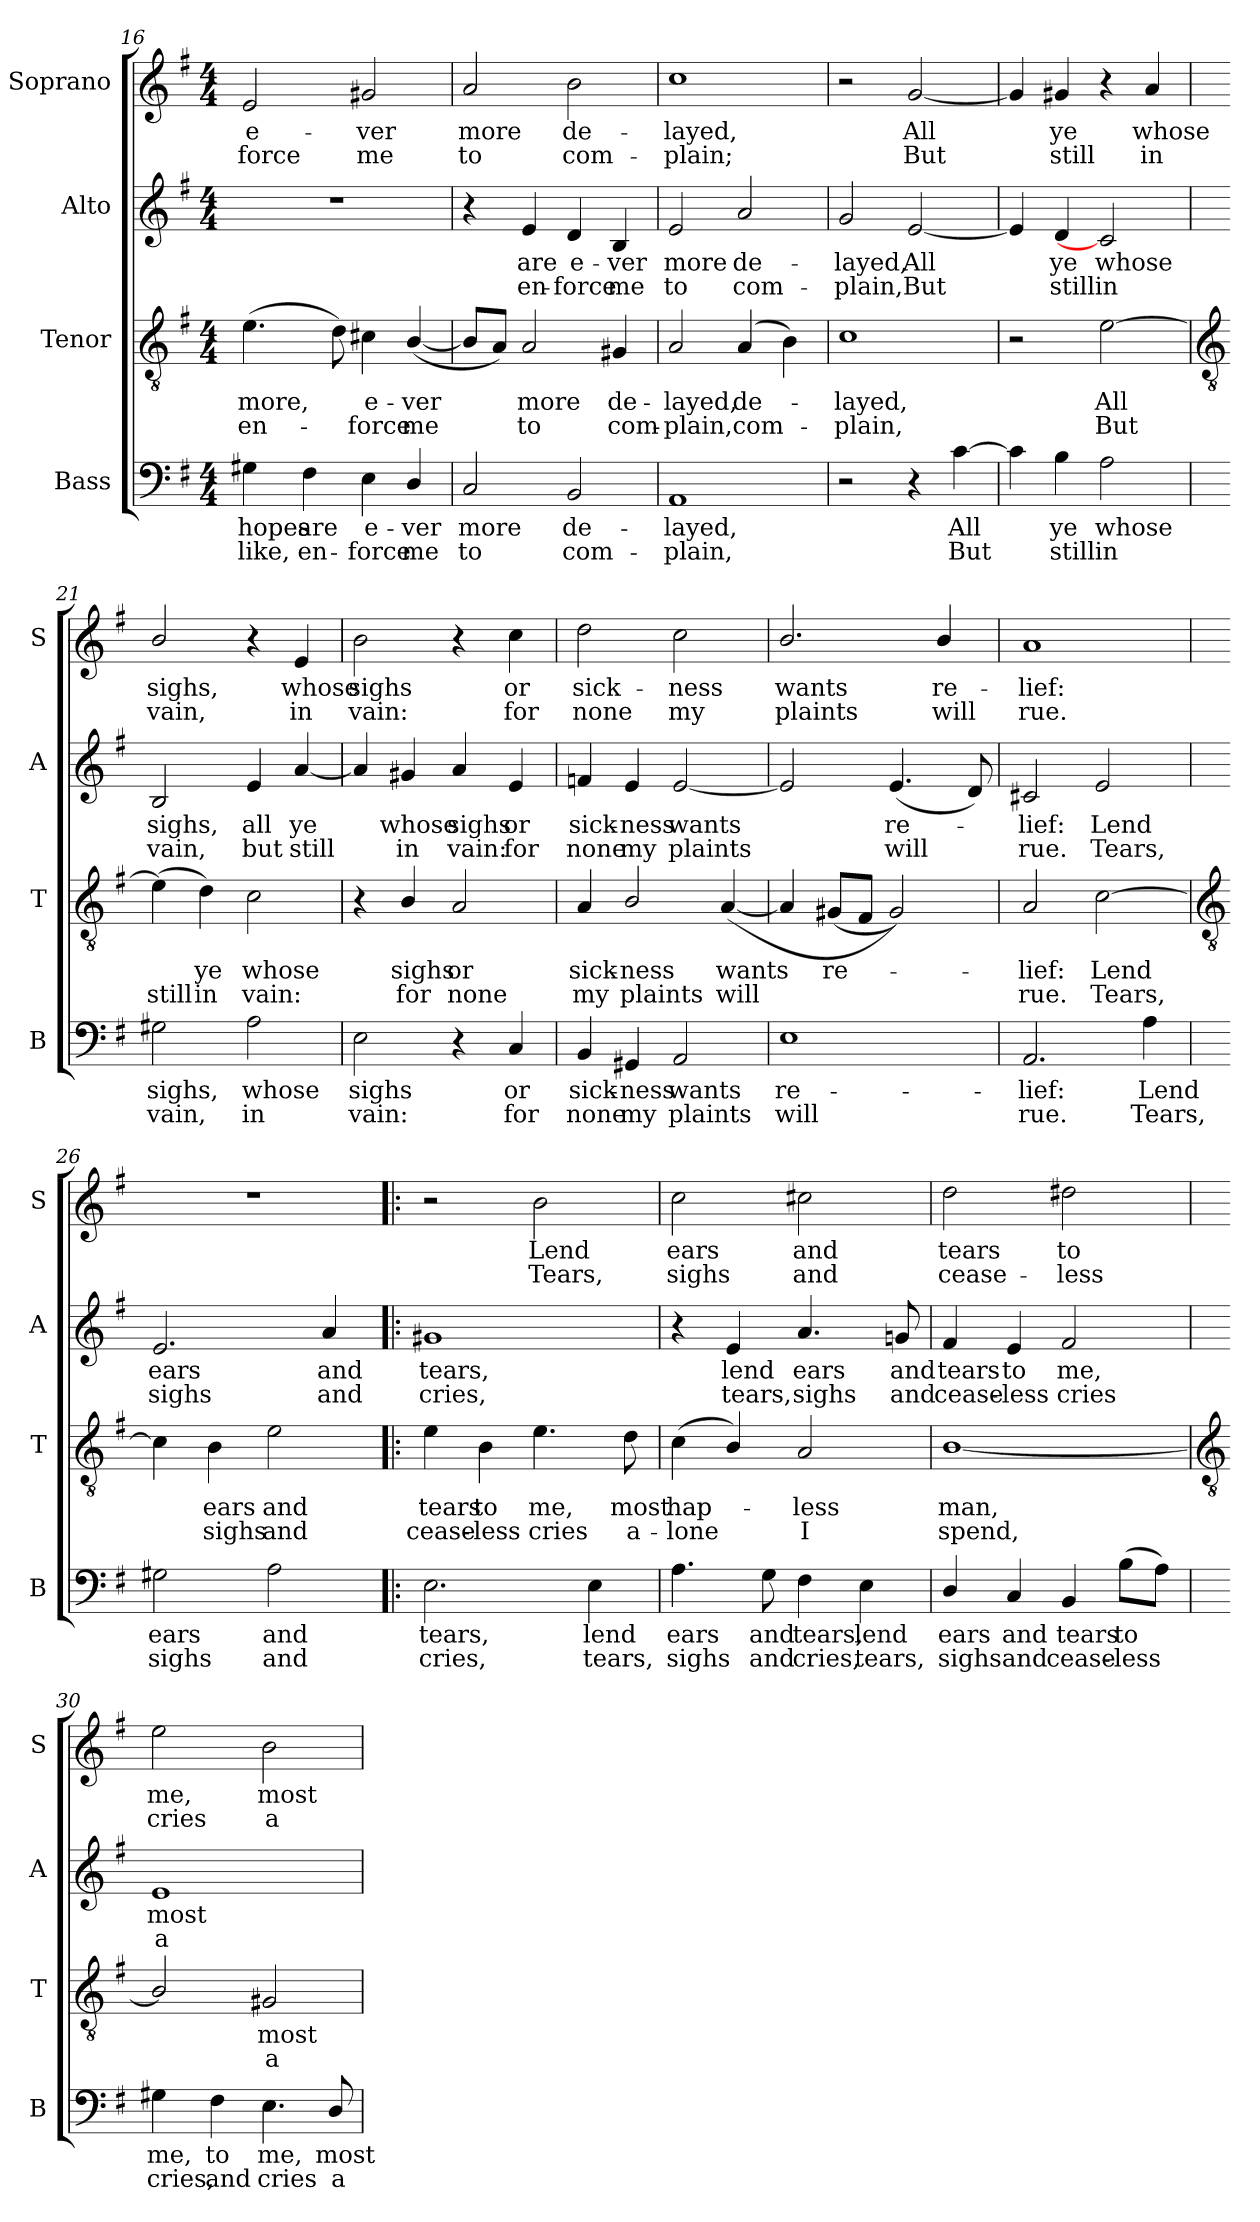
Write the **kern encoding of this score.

**kern	**text	**text	**kern	**text	**text	**kern	**text	**text	**kern	**text	**text
*part4	*part4	*part4	*part3	*part3	*part3	*part2	*part2	*part2	*part1	*part1	*part1
*staff4	*staff4	*staff4	*staff3	*staff3	*staff3	*staff2	*staff2	*staff2	*staff1	*staff1	*staff1
*I"Bass	*	*	*I"Tenor	*	*	*I"Alto	*	*	*I"Soprano	*	*
*I'B	*	*	*I'T	*	*	*I'A	*	*	*I'S	*	*
!!LO:LB:g=z
*clefF4	*	*	*clefGv2	*	*	*clefG2	*	*	*clefG2	*	*
*k[f#]	*	*	*k[f#]	*	*	*k[f#]	*	*	*k[f#]	*	*
*G:	*	*	*G:	*	*	*G:	*	*	*G:	*	*
*M4/4	*	*	*M4/4	*	*	*M4/4	*	*	*M4/4	*	*
=16	=16	=16	=16	=16	=16	=16	=16	=16	=16	=16	=16
!	!LO:LY:b	!LO:LY:b	!	!LO:LY:b	!LO:LY:b	!	!	!	!	!LO:LY:b	!LO:LY:b
4G#X	-hopes	like,	(>4.e	more,	en-	1r	.	.	2e	-e-	-force
!	!LO:LY:b	!LO:LY:b	!	!	!	!	!	!	!	!	!
4F#	are	en-	.	.	.	.	.	.	.	.	.
.	.	.	8d)	.	.	.	.	.	.	.	.
!	!LO:LY:b	!LO:LY:b	!	!LO:LY:b	!LO:LY:b	!	!	!	!	!LO:LY:b	!LO:LY:b
4E	-e-	-force	4c#X	e-	-force	.	.	.	2g#X	ver	me
!	!LO:LY:b	!LO:LY:b	!	!LO:LY:b	!LO:LY:b	!	!	!	!	!	!
4D/	ver	me	(<[4B/	ver	me	.	.	.	.	.	.
=17	=17	=17	=17	=17	=17	=17	=17	=17	=17	=17	=17
!	!LO:LY:b	!LO:LY:b	!	!	!	!	!	!	!	!LO:LY:b	!LO:LY:b
2C	more	to	8BL]	.	.	4r	.	.	2a	more	to
.	.	.	8AJ)	.	.	.	.	.	.	.	.
!	!	!	!	!LO:LY:b	!LO:LY:b	!	!LO:LY:b	!LO:LY:b	!	!	!
.	.	.	2A	more	to	4e	are	en-	.	.	.
!	!LO:LY:b	!LO:LY:b	!	!	!	!	!LO:LY:b	!LO:LY:b	!	!LO:LY:b	!LO:LY:b
2BB	de-	-com-	.	.	.	4d	-e-	-force	2b	de-	-com-
!	!	!	!	!LO:LY:b	!LO:LY:b	!	!LO:LY:b	!LO:LY:b	!	!	!
.	.	.	4G#X	de-	-com-	4B	ver	me	.	.	.
=18	=18	=18	=18	=18	=18	=18	=18	=18	=18	=18	=18
!	!LO:LY:b	!LO:LY:b	!	!LO:LY:b	!LO:LY:b	!	!LO:LY:b	!LO:LY:b	!	!LO:LY:b	!LO:LY:b
1AA	-layed,	plain,	2A	-layed,	plain,	2e	more	to	1cc	-layed,	plain;
!	!	!	!	!LO:LY:b	!LO:LY:b	!	!LO:LY:b	!LO:LY:b	!	!	!
.	.	.	(<4A	de-	com-	2a	de-	-com-	.	.	.
.	.	.	4B)	.	.	.	.	.	.	.	.
=19	=19	=19	=19	=19	=19	=19	=19	=19	=19	=19	=19
!	!	!	!	!LO:LY:b	!LO:LY:b	!	!LO:LY:b	!LO:LY:b	!	!	!
2r	.	.	1c	layed,	plain,	2g	-layed,	plain,	2r	.	.
!	!	!	!	!	!	!	!LO:LY:b	!LO:LY:b	!	!LO:LY:b	!LO:LY:b
4r	.	.	.	.	.	[2e	All	But	[2g	All	But
!	!LO:LY:b	!LO:LY:b	!	!	!	!	!	!	!	!	!
[4c	All	But	.	.	.	.	.	.	.	.	.
=20	=20	=20	=20	=20	=20	=20	=20	=20	=20	=20	=20
4c]	.	.	2r	.	.	4e]	.	.	4g]	.	.
!	!LO:LY:b	!LO:LY:b	!	!	!	!	!LO:LY:b	!LO:LY:b	!	!LO:LY:b	!LO:LY:b
4B	ye	still	.	.	.	4d	ye	still	4g#X	ye	still
!	!LO:LY:b	!LO:LY:b	!	!LO:LY:b	!LO:LY:b	!	!LO:LY:b	!LO:LY:b	!	!	!
2A	whose	in	[2e	All	But	2c]	whose	in	4r	.	.
!	!	!	!	!	!	!	!	!	!	!LO:LY:b	!LO:LY:b
.	.	.	.	.	.	.	.	.	4a	whose	in
!!LO:LB:g=z
=21	=21	=21	=21	=21	=21	=21	=21	=21	=21	=21	=21
*	*	*	*clefGv2	*	*	*	*	*	*	*	*
!	!LO:LY:b	!LO:LY:b	!	!	!LO:LY:b	!	!LO:LY:b	!LO:LY:b	!	!LO:LY:b	!LO:LY:b
2G#X	sighs,	vain,	(>4e]	.	still	2B	sighs,	vain,	2b/	sighs,	vain,
!	!	!	!	!LO:LY:b	!LO:LY:b	!	!	!	!	!	!
.	.	.	4d)	ye	in	.	.	.	.	.	.
!	!LO:LY:b	!LO:LY:b	!	!LO:LY:b	!LO:LY:b	!	!LO:LY:b	!LO:LY:b	!	!	!
2A	whose	in	2c	whose	vain:	4e	all	but	4r	.	.
!	!	!	!	!	!	!	!LO:LY:b	!LO:LY:b	!	!LO:LY:b	!LO:LY:b
.	.	.	.	.	.	[4a	ye	still	4e	whose	in
=22	=22	=22	=22	=22	=22	=22	=22	=22	=22	=22	=22
!	!LO:LY:b	!LO:LY:b	!	!	!	!	!	!	!	!LO:LY:b	!LO:LY:b
2E	sighs	vain:	4r	.	.	4a]	.	.	2b	sighs	vain:
!	!	!	!	!LO:LY:b	!LO:LY:b	!	!LO:LY:b	!LO:LY:b	!	!	!
.	.	.	4B/	sighs	for	4g#X	whose	in	.	.	.
!	!	!	!	!LO:LY:b	!LO:LY:b	!	!LO:LY:b	!LO:LY:b	!	!	!
4r	.	.	2A	or	none	4a	sighs	vain:	4r	.	.
!	!LO:LY:b	!LO:LY:b	!	!	!	!	!LO:LY:b	!LO:LY:b	!	!LO:LY:b	!LO:LY:b
4C	or	for	.	.	.	4e	or	for	4cc	or	for
=23	=23	=23	=23	=23	=23	=23	=23	=23	=23	=23	=23
!	!LO:LY:b	!LO:LY:b	!	!LO:LY:b	!LO:LY:b	!	!LO:LY:b	!LO:LY:b	!	!LO:LY:b	!LO:LY:b
4BB	sick-	-none	4A	sick-	-my	4fn	sick-	-none	2dd	sick-	-none
!	!LO:LY:b	!LO:LY:b	!	!LO:LY:b	!LO:LY:b	!	!LO:LY:b	!LO:LY:b	!	!	!
4GG#X	ness	my	2B/	ness	plaints	4e	ness	my	.	.	.
!	!LO:LY:b	!LO:LY:b	!	!	!	!	!LO:LY:b	!LO:LY:b	!	!LO:LY:b	!LO:LY:b
2AA	wants	plaints	.	.	.	[2e	wants	plaints	2cc	ness	my
!	!	!	!	!LO:LY:b	!LO:LY:b	!	!	!	!	!	!
.	.	.	(<[4A	wants	will	.	.	.	.	.	.
=24	=24	=24	=24	=24	=24	=24	=24	=24	=24	=24	=24
!	!LO:LY:b	!LO:LY:b	!	!	!	!	!	!	!	!LO:LY:b	!LO:LY:b
1E	re-	-will	4A]	.	.	2e]	.	.	2.b/	wants	plaints
!	!	!	!	!LO:LY:b	!	!	!	!	!	!	!
.	.	.	(<8G#XL	re-	.	.	.	.	.	.	.
.	.	.	8F#J	.	.	.	.	.	.	.	.
!	!	!	!	!	!	!	!LO:LY:b	!LO:LY:b	!	!	!
.	.	.	2G#))	.	.	(<4.e	re-	will	.	.	.
!	!	!	!	!	!	!	!	!	!	!LO:LY:b	!LO:LY:b
.	.	.	.	.	.	.	.	.	4b/	re-	-will
.	.	.	.	.	.	8d)	.	.	.	.	.
=25	=25	=25	=25	=25	=25	=25	=25	=25	=25	=25	=25
!	!LO:LY:b	!LO:LY:b	!	!LO:LY:b	!LO:LY:b	!	!LO:LY:b	!LO:LY:b	!	!LO:LY:b	!LO:LY:b
2.AA	lief:	rue.	2A	lief:	rue.	2c#X	lief:	rue.	1a	lief:	rue.
!	!	!	!	!LO:LY:b	!LO:LY:b	!	!LO:LY:b	!LO:LY:b	!	!	!
.	.	.	[2c	Lend	Tears,	2e	Lend	Tears,	.	.	.
!	!LO:LY:b	!LO:LY:b	!	!	!	!	!	!	!	!	!
4A	Lend	Tears,	.	.	.	.	.	.	.	.	.
!!LO:LB:g=z
=26	=26	=26	=26	=26	=26	=26	=26	=26	=26	=26	=26
*	*	*	*clefGv2	*	*	*	*	*	*	*	*
!	!LO:LY:b	!LO:LY:b	!	!	!	!	!LO:LY:b	!LO:LY:b	!	!	!
2G#X	ears	sighs	4c]	.	.	2.e	ears	sighs	1r	.	.
!	!	!	!	!LO:LY:b	!LO:LY:b	!	!	!	!	!	!
.	.	.	4B	ears	sighs	.	.	.	.	.	.
!	!LO:LY:b	!LO:LY:b	!	!LO:LY:b	!LO:LY:b	!	!	!	!	!	!
2A	and	and	2e	and	and	.	.	.	.	.	.
!	!	!	!	!	!	!	!LO:LY:b	!LO:LY:b	!	!	!
.	.	.	.	.	.	4a	and	and	.	.	.
=27!|:	=27!|:	=27!|:	=27!|:	=27!|:	=27!|:	=27!|:	=27!|:	=27!|:	=27!|:	=27!|:	=27!|:
!	!LO:LY:b	!LO:LY:b	!	!LO:LY:b	!LO:LY:b	!	!LO:LY:b	!LO:LY:b	!	!	!
2.E	tears,	cries,	4e	tears	cease-	1g#X	tears,	cries,	2r	.	.
!	!	!	!	!LO:LY:b	!LO:LY:b	!	!	!	!	!	!
.	.	.	4B	-to	less	.	.	.	.	.	.
!	!	!	!	!LO:LY:b	!LO:LY:b	!	!	!	!	!LO:LY:b	!LO:LY:b
.	.	.	4.e	me,	cries	.	.	.	2b	Lend	Tears,
!	!LO:LY:b	!LO:LY:b	!	!	!	!	!	!	!	!	!
4E	lend	tears,	.	.	.	.	.	.	.	.	.
!	!	!	!	!LO:LY:b	!LO:LY:b	!	!	!	!	!	!
.	.	.	8d	most	a-	.	.	.	.	.	.
=28	=28	=28	=28	=28	=28	=28	=28	=28	=28	=28	=28
!	!LO:LY:b	!LO:LY:b	!	!LO:LY:b	!LO:LY:b	!	!	!	!	!LO:LY:b	!LO:LY:b
4.A	ears	sighs	(<4c	-hap-	lone	4r	.	.	2cc	ears	sighs
!	!	!	!	!	!	!	!LO:LY:b	!LO:LY:b	!	!	!
.	.	.	4B/)	.	.	4e	lend	tears,	.	.	.
!	!LO:LY:b	!LO:LY:b	!	!	!	!	!	!	!	!	!
8G	and	and	.	.	.	.	.	.	.	.	.
!	!LO:LY:b	!LO:LY:b	!	!LO:LY:b	!LO:LY:b	!	!LO:LY:b	!LO:LY:b	!	!LO:LY:b	!LO:LY:b
4F#	tears,	cries,	2A	less	I	4.a	ears	sighs	2cc#X	and	and
!	!LO:LY:b	!LO:LY:b	!	!	!	!	!	!	!	!	!
4E	lend	tears,	.	.	.	.	.	.	.	.	.
!	!	!	!	!	!	!	!LO:LY:b	!LO:LY:b	!	!	!
.	.	.	.	.	.	8gn	and	and	.	.	.
=29	=29	=29	=29	=29	=29	=29	=29	=29	=29	=29	=29
!	!LO:LY:b	!LO:LY:b	!	!LO:LY:b	!LO:LY:b	!	!LO:LY:b	!LO:LY:b	!	!LO:LY:b	!LO:LY:b
4D/	ears	sighs	[1B/	man,	spend,	4f#	tears	cease-	2dd	tears	cease-
!	!LO:LY:b	!LO:LY:b	!	!	!	!	!LO:LY:b	!LO:LY:b	!	!	!
4C	and	and	.	.	.	4e	-to	less	.	.	.
!	!LO:LY:b	!LO:LY:b	!	!	!	!	!LO:LY:b	!LO:LY:b	!	!LO:LY:b	!LO:LY:b
4BB	tears	cease-	.	.	.	2f#	me,	cries	2dd#X	-to	less
!	!LO:LY:b	!LO:LY:b	!	!	!	!	!	!	!	!	!
(>8BL	-to	less	.	.	.	.	.	.	.	.	.
8AJ)	.	.	.	.	.	.	.	.	.	.	.
!!LO:LB:g=z
=30	=30	=30	=30	=30	=30	=30	=30	=30	=30	=30	=30
*	*	*	*clefGv2	*	*	*	*	*	*	*	*
!	!LO:LY:b	!LO:LY:b	!	!	!	!	!LO:LY:b	!LO:LY:b	!	!LO:LY:b	!LO:LY:b
4G#X	me,	cries,	2B/]	.	.	1e	most	a-	2ee	me,	cries
!	!LO:LY:b	!LO:LY:b	!	!	!	!	!	!	!	!	!
4F#	to	and	.	.	.	.	.	.	.	.	.
!	!LO:LY:b	!LO:LY:b	!	!LO:LY:b	!LO:LY:b	!	!	!	!	!LO:LY:b	!LO:LY:b
4.E	me,	cries	2G#X	most	a-	.	.	.	2b	most	a-
!	!LO:LY:b	!LO:LY:b	!	!	!	!	!	!	!	!	!
8D/	most	a-	.	.	.	.	.	.	.	.	.
=	=	=	=	=	=	=	=	=	=	=	=
*-	*-	*-	*-	*-	*-	*-	*-	*-	*-	*-	*-
